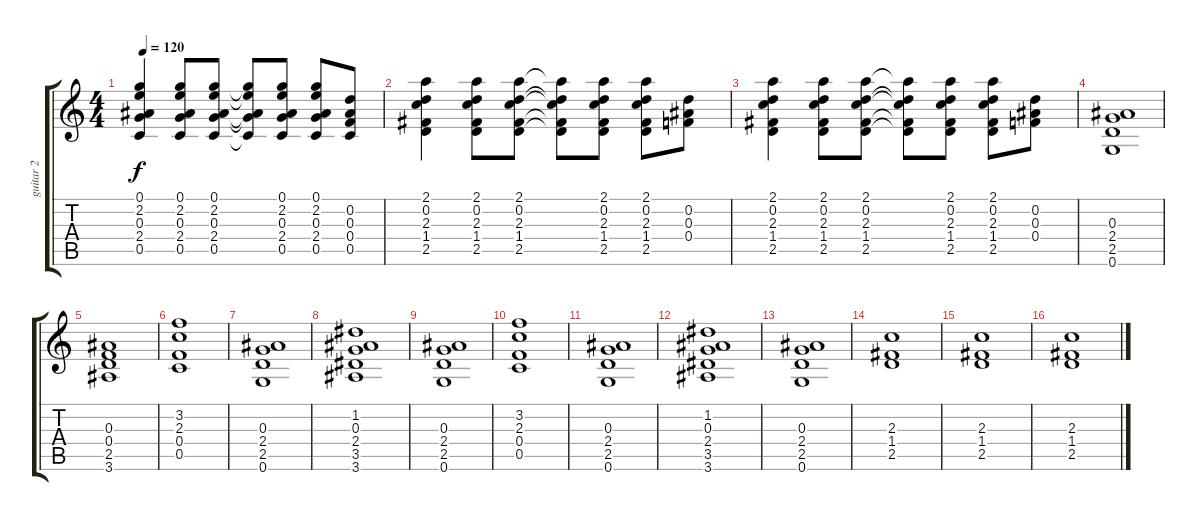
\track ("guitar 2" "guitar 2") {instrument overdrivenguitar}
\staff {score tabs}
\tuning (G4 D4 Bb3 F3 C3 G2) {hide}
\ts (4 4)
\tempo 120
\clef g2
\ks c
(0.1 2.2 0.3 2.4 0.5).4{dy f} (0.1 2.2 0.3 2.4 0.5).8 (0.1 2.2 0.3 2.4 0.5).8 (0.1{t} 2.2{t} 0.3{t} 2.4{t} 0.5{t}).8 (0.1 2.2 0.3 2.4 0.5).8 (0.1 2.2 0.3 2.4 0.5).8 (0.2 0.3 0.4 0.5).8 |
(2.1 0.2 2.3 1.4 2.5).4 (2.1 0.2 2.3 1.4 2.5).8 (2.1 0.2 2.3 1.4 2.5).8 (2.1{t} 0.2{t} 2.3{t} 1.4{t} 2.5{t}).8 (2.1 0.2 2.3 1.4 2.5).8 (2.1 0.2 2.3 1.4 2.5).8 (0.2 0.3 0.4).8 |
(2.1 0.2 2.3 1.4 2.5).4 (2.1 0.2 2.3 1.4 2.5).8 (2.1 0.2 2.3 1.4 2.5).8 (2.1{t} 0.2{t} 2.3{t} 1.4{t} 2.5{t}).8 (2.1 0.2 2.3 1.4 2.5).8 (2.1 0.2 2.3 1.4 2.5).8 (0.2 0.3 0.4).8 |
(0.3 2.4 2.5 0.6).1{instrument overdrivenguitar} |
(0.3 0.4 2.5 3.6).1 |
(3.2 2.3 0.4 0.5).1 |
(0.3 2.4 2.5 0.6).1 |
(1.2 0.3 2.4 3.5 3.6).1 |
(0.3 2.4 2.5 0.6).1 |
(3.2 2.3 0.4 0.5).1 |
(0.3 2.4 2.5 0.6).1 |
(1.2 0.3 2.4 3.5 3.6).1 |
(0.3 2.4 2.5 0.6).1 |
(2.3 1.4 2.5).1 |
(2.3 1.4 2.5).1 |
(2.3 1.4 2.5).1
